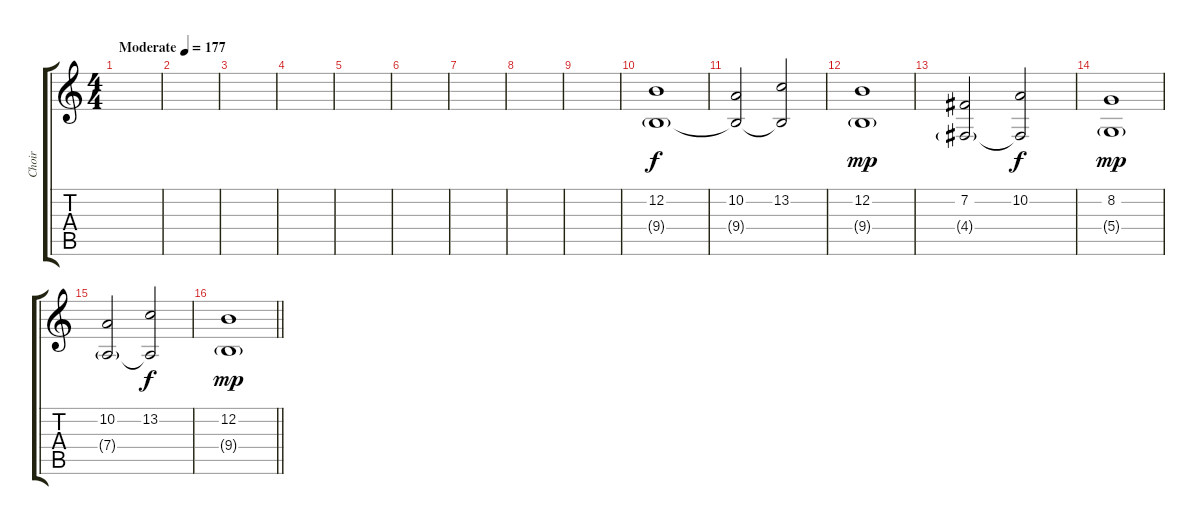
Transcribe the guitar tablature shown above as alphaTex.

\track ("Choir" "Choir") {instrument choiraahs}
\staff {score tabs}
\tuning (E4 B3 G3 D3 A2 E2) {hide}
\ts (4 4)
\tempo (177 "Moderate")
\clef g2
\ks c
|
|
|
|
|
|
|
|
|
(12.2 9.4{g}).1 |
(10.2 9.4{t}).2{dy f} (13.2 9.4{t}).2 |
(12.2 9.4{g}).1{dy mp} |
(7.2 4.4{g}).2 (10.2 4.4{t}).2{dy f} |
(8.2 5.4{g}).1{dy mp} |
(10.2 7.4{g}).2 (13.2 7.4{t}).2{dy f} |
\barLineRight lightlight
(12.2 9.4{g}).1{dy mp}
